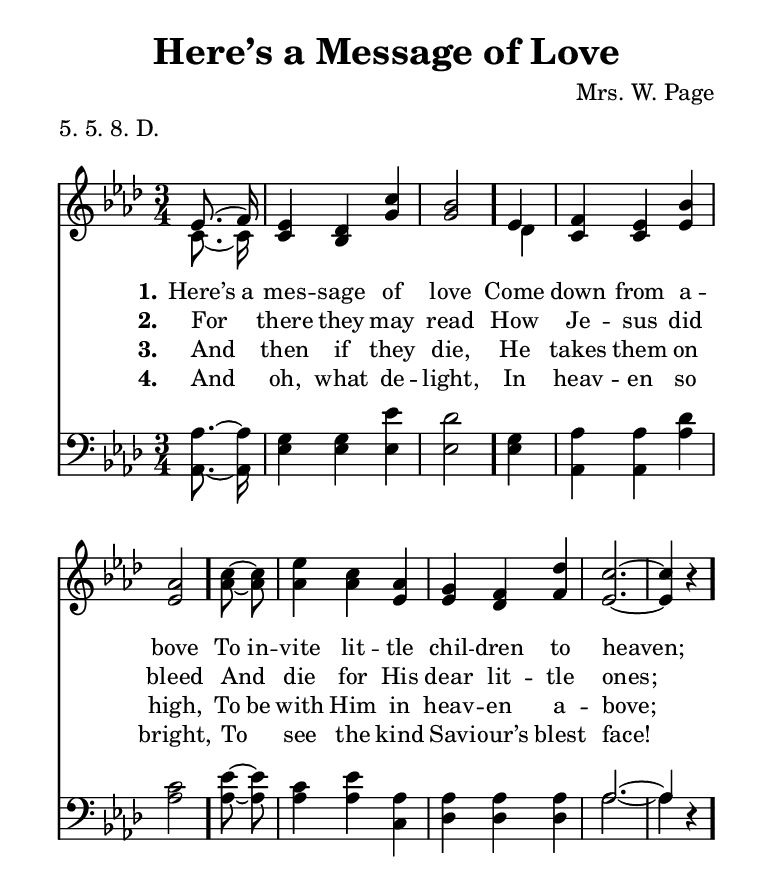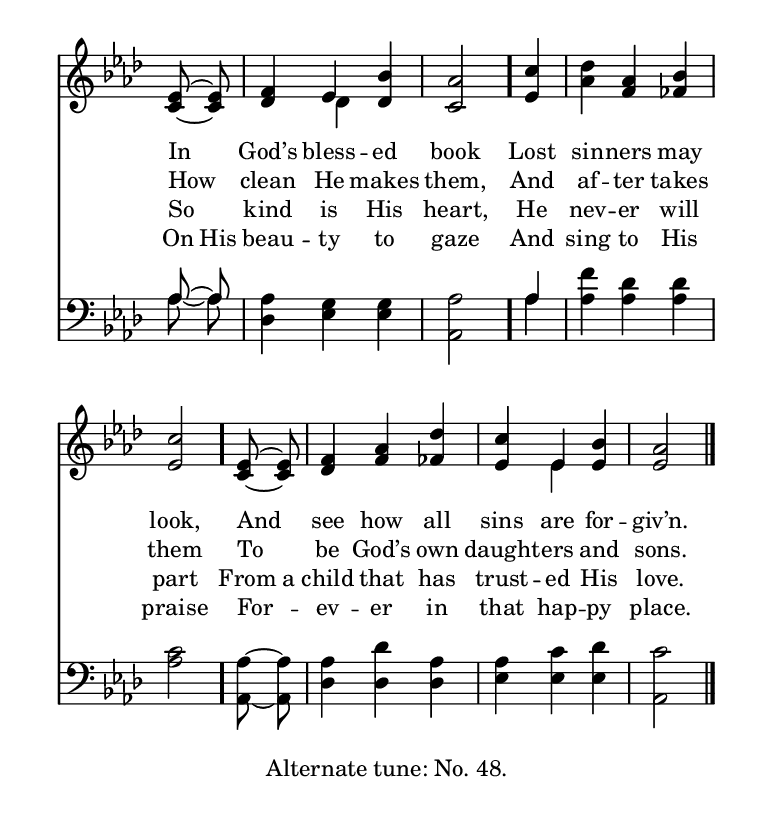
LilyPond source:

\include "common/global.ily"
\paper {
  \include "common/paper.ily"
  ragged-bottom = ##t
}

\header{
  %children
  hymnnumber = "301"
  title = "Here’s a Message of Love"
  tunename = "Waters"
  meter = "5. 5. 8. D."
  poet = ""
  composer = "Mrs. W. Page"
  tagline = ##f
}

global = {
  \include "common/overrides.ily"
  \override Staff.TimeSignature.style = #'numbered
  \time 3/4
  \override Score.MetronomeMark.transparent = ##t % hide all fermata changes too
  \tempo 4=90
  \key aes \major
  \partial 4
  \autoBeamOff
}

notesSoprano = {
\global
\relative c' {

  ees8.( f16) | ees4 des c' | bes2
  ees,4 | f ees bes' | aes2
  c8 ~ c8 | ees4 c aes | g f des' | c2. ~ | c4 r
  ees,8 ~ ees | f4 ees bes' | aes2 \eogbreak
  c4 | des aes bes | c2
  ees,8 ~ ees | f4 aes des | c ees, bes' | aes2

  \bar "|."

}
}

notesAlto = {
\global
\relative e' {

  c8. ~ c16 | c4 bes g' | g2
  des4 | c c ees | ees2
  aes8 ~ aes | aes4 aes ees | ees des f | ees2. ~ | ees4 r
  c8 ~ c | des4 des des | c2
  ees4 | aes f fes | ees2
  c8 ~ c | des4 f fes | ees4 ees ees | ees2

}
}

notesTenor = {
\global
\relative a {

  aes8. ~ aes16 |  g4 g ees' | des2
  g,4 | aes aes des | c2
  ees8 ~ ees | c4 ees aes, | aes aes aes | aes2. ~ | aes4 r
  aes8 ~ aes | aes4 g g | aes2
  aes4 | f' des des | c2
  aes8 ~ aes | aes4 des aes | aes c des | c2

}
}

notesBass = {
\global
\relative f, {

  aes8. ~ aes16 | ees'4 ees ees | ees2
  ees4 | aes, aes aes' | aes2
  aes8 ~ aes | aes4 aes c, | des des des | aes'2. ~ | aes4 r
  aes8 ~ aes | des,4 ees ees | aes,2
  aes'4 | aes aes aes | aes2
  aes,8 ~ aes | des4 des des | ees ees ees | aes,2

}
}

wordsA = \lyricmode {
\set stanza = "1."

{ \mon } Here’s a { \moff } mes -- sage of love \bar "."
Come down from a -- bove \bar "."
{ \mon } To in -- { \moff } vite lit -- tle chil -- dren to heaven; \bar "."
In God’s bless -- ed book \bar "."
Lost sin -- ners may look, \bar "."
And see how all sins are for -- giv’n. \bar "."

}

wordsB = \lyricmode {
\set stanza = "2."

For there they may read
How Je -- sus did bleed
And die for His dear lit -- tle ones;
How clean He makes them,
And af -- ter takes them
To be God’s own daught -- ers and sons.

}

wordsC = \lyricmode {
\set stanza = "3."

And then if they die,
He takes them on high,
{ \mon } To be { \moff } with Him in heav -- en a -- bove;
So kind is His heart,
He nev -- er will part
{ \mon } From a { \moff } child that has trust -- ed His love.

}

wordsD = \lyricmode {
\set stanza = "4."

And oh, what de -- light,
In heav -- en so bright,
To see the kind Sav -- iour’s blest face!
{ \mon } On His { \moff } beau -- ty to gaze
And sing to His praise
For -- ev -- er in that hap -- py place.

}

\score {
  \context ChoirStaff <<
    \context Staff = upper <<
      \set Staff.autoBeaming = ##f
      \set ChoirStaff.systemStartDelimiter = #'SystemStartBar
      \set ChoirStaff.printPartCombineTexts = ##f
      \partcombine #'(2 . 11) \notesSoprano \notesAlto
      \context NullVoice = sopranos { \voiceOne << \notesSoprano >> }
      \context Lyrics = one   \lyricsto sopranos \wordsA
      \context Lyrics = two   \lyricsto sopranos \wordsB
      \context Lyrics = three \lyricsto sopranos \wordsC
      \context Lyrics = four  \lyricsto sopranos \wordsD
    >>
    \context Staff = men <<
      \set Staff.autoBeaming = ##f
      \clef bass
      \set ChoirStaff.printPartCombineTexts = ##f
      \partcombine #'(2 . 11) \notesTenor \notesBass
    >>
  >>
  \layout {
    \include "common/layout.ily"
  }
  \midi{
    \include "common/midi.ily"
  }
}

\noPageBreak \markup { \vspace #1 \fill-line { \raise #3 \line { Alternate tune: No. 48. } } }

\version "2.19.49"  % necessary for upgrading to future LilyPond versions.

% vi:set et ts=2 sw=2 ai nocindent syntax=lilypond:
